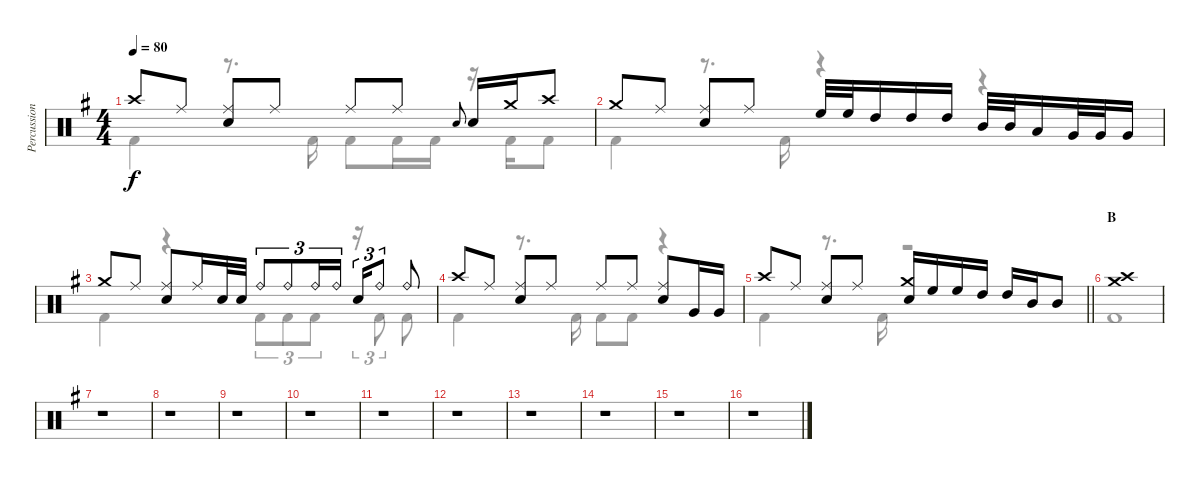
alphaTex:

\track ("Percussion" "Percussion") {instrument percussion}
\staff {score}
\articulation defaults
\voice
\ts (4 4)
\tempo 80
\clef neutral
\ks g "Crash high (hit)".8{dy f} "Ride (middle)".8
("Ride (middle)" "Electric Snare (hit)").8 "Ride (middle)".8 "Ride (middle)".8 "Ride (middle)".8 "Electric Snare (hit)".8{gr onbeat} "Electric Snare (hit)".16 "Crash medium (hit)".16 "Crash high (hit)".8 |
"Crash medium (hit)".8 "Ride (middle)".8 ("Ride (middle)" "Electric Snare (hit)").8 "Ride (middle)".8 "High Floor Tom (hit)".32 "High Floor Tom (hit)".32 "High Tom (hit)".16 "High Tom (hit)".16 "High Tom (hit)".16 "Mid Tom (hit)".32 "Mid Tom (hit)".32 "Low Tom (hit)".16 "Very Low Tom (hit)".32 "Very Low Tom (hit)".32 "Very Low Tom (hit)".16 |
"Crash medium (hit)".8 "Ride (middle)".8 ("Ride (middle)" "Electric Snare (hit)").8 "Ride (middle)".16 "Electric Snare (hit)".32 "Electric Snare (hit)".32 "Ride (bell)".8{tu (3 2)} "Ride (bell)".8{tu (3 2)} "Ride (bell)".16{tu (3 2)} "Ride (bell)".16{tu (3 2)} "Electric Snare (hit)".16{tu (3 2)} "Ride (bell)".8{tu (3 2)} "Ride (bell)".8 |
"Crash high (hit)".8 "Ride (middle)".8 ("Ride (middle)" "Electric Snare (hit)").8 "Ride (middle)".8 "Ride (middle)".8 "Ride (middle)".8 ("Ride (middle)" "Electric Snare (hit)").8 "Very Low Tom (hit)".16 "Very Low Tom (hit)".16 |
\barLineRight lightlight "Crash high (hit)".8 "Ride (middle)".8
("Ride (middle)" "Electric Snare (hit)").8 "Ride (middle)".8 ("Crash medium (hit)" "Electric Snare (hit)").16 "High Floor Tom (hit)".16 "High Floor Tom (hit)".16 "High Tom (hit)".16 "High Tom (hit)".16 "Mid Tom (hit)".16 "Mid Tom (hit)".8 |
\section ("" "B")
("Crash medium (hit)" "Crash high (hit)").1 |
\ks eminor
r.1 |
r.1 |
r.1 |
r.1 |
r.1 |
r.1 |
r.1 |
r.1 |
\ks g
r.1 |
r.1
\voice
\clef neutral
\ottava regular
\simile none
\ks g "Kick (hit) 2".4{dy f}
r.8{d} "Kick (hit) 2".16 "Kick (hit) 2".8 "Kick (hit) 2".16 "Kick (hit) 2".16 r.16 "Kick (hit) 2".16 "Kick (hit) 2".8 |
"Kick (hit) 2".4 r.8{d} "Kick (hit) 2".16 r.4 r.4 |
"Kick (hit) 2".4 r.4 "Kick (hit) 2".8{tu (3 2)} "Kick (hit) 2".8{tu (3 2)} "Kick (hit) 2".8{tu (3 2)} r.16{tu (3 2)} "Kick (hit) 2".8{tu (3 2)} "Kick (hit) 2".8 |
"Kick (hit) 2".4 r.8{d} "Kick (hit) 2".16 "Kick (hit) 2".8 "Kick (hit) 2".8 r.4 |
\barLineRight lightlight "Kick (hit) 2".4
r.8{d} "Kick (hit) 2".16 r.2 |
"Kick (hit) 2".1 |
\ks eminor
|
|
|
|
|
|
|
|
\ks g
|
